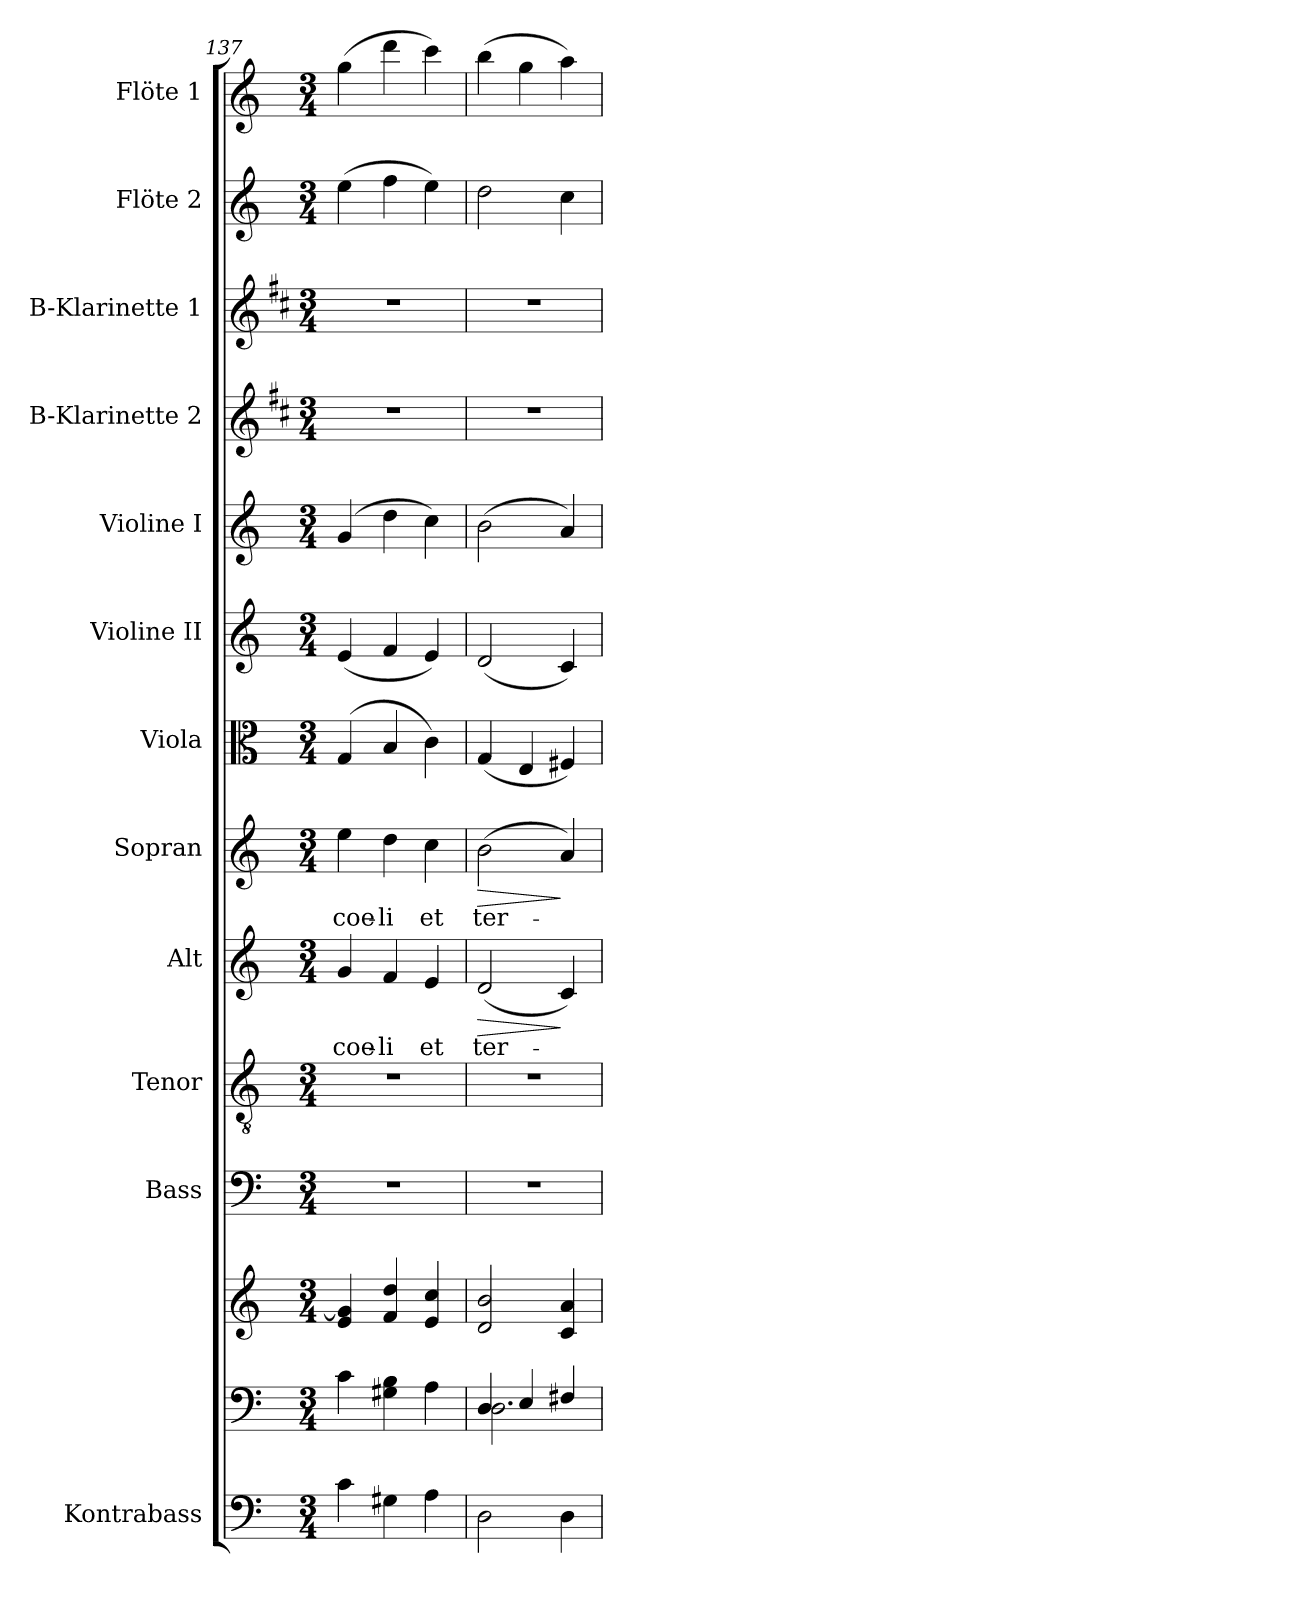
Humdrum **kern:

**kern	**kern	**kern	**kern	**kern	**kern	**text	**dynam	**kern	**text	**dynam	**kern	**kern	**kern	**kern	**kern	**kern	**kern
*part13	*part12	*part12	*part11	*part10	*part9	*part9	*part9	*part8	*part8	*part8	*part7	*part6	*part5	*part4	*part3	*part2	*part1
*staff14	*staff13	*staff12	*staff11	*staff10	*staff9	*staff9	*staff9	*staff8	*staff8	*staff8	*staff7	*staff6	*staff5	*staff4	*staff3	*staff2	*staff1
*I"Kontrabass	*	*	*I"Bass	*I"Tenor	*I"Alt	*	*	*I"Sopran	*	*	*I"Viola	*I"Violine II	*I"Violine I	*I"B-Klarinette 2	*I"B-Klarinette 1	*I"Flöte 2	*I"Flöte 1
*I'Kb.	*	*	*I'B.	*I'T.	*I'A.	*	*	*I'S.	*	*	*I'Vla.	*I'Vl. II	*I'Vl. I	*I'B Kl. 2	*I'B Kl. 1	*I'Fl. 2	*I'Fl. 1
*clefF4	*clefF4	*clefG2	*clefF4	*clefGv2	*clefG2	*	*	*clefG2	*	*	*clefC3	*clefG2	*clefG2	*clefG2	*clefG2	*clefG2	*clefG2
*ITrd7c12	*	*	*	*	*	*	*	*	*	*	*	*	*	*ITrd1c2	*ITrd1c2	*	*
*k[]	*k[]	*k[]	*k[]	*k[]	*k[]	*	*	*k[]	*	*	*k[]	*k[]	*k[]	*k[]	*k[]	*k[]	*k[]
*C:	*C:	*C:	*C:	*C:	*C:	*	*	*C:	*	*	*C:	*C:	*C:	*C:	*C:	*C:	*C:
*M3/4	*M3/4	*M3/4	*M3/4	*M3/4	*M3/4	*	*	*M3/4	*	*	*M3/4	*M3/4	*M3/4	*M3/4	*M3/4	*M3/4	*M3/4
=137	=137	=137	=137	=137	=137	=137	=137	=137	=137	=137	=137	=137	=137	=137	=137	=137	=137
!	!	!	!	!	!	!LO:LY:b	!	!	!LO:LY:b	!	!	!	!	!	!	!	!
4C\	4c\	4e/ 4g/]	2.r	2.r	4g/	coe-	.	4ee\	coe-	.	(>4G/	(<4e/	(4g/	2.r	2.r	(>4ee\	(>4gg\
!	!	!	!	!	!	!LO:LY:b	!	!	!LO:LY:b	!	!	!	!	!	!	!	!
4GG#X\	4G#X\ 4B\	4f/ 4dd/	.	.	4f/	-li	.	4dd\	-li	.	4B/	4f/	4dd\	.	.	4ff\	4ddd\
!	!	!	!	!	!	!LO:LY:b	!	!	!LO:LY:b	!	!	!	!	!	!	!	!
4AA\	4A\	4e/ 4cc/	.	.	4e/	et	.	4cc\	et	.	4c\)	4e/)	4cc\)	.	.	4ee\)	4ccc\)
=138	=138	=138	=138	=138	=138	=138	=138	=138	=138	=138	=138	=138	=138	=138	=138	=138	=138
*	*^	*	*	*	*	*	*	*	*	*	*	*	*	*	*	*	*
!	!	!	!	!	!	!	!LO:LY:b	!LO:HP:b	!	!LO:LY:b	!LO:HP:b	!	!	!	!	!	!	!
2DD\	4D/	2.D\	2d/ 2b/	2.r	2.r	(<2d/	ter-	>	(>2b\	ter-	>	(<4G/	(<2d/	(>2b\	2.r	2.r	2dd\	(>4bb\
.	4E/	.	.	.	.	.	.	.	.	.	.	4E/	.	.	.	.	.	4gg\
4DD\	4F#X/	.	4c/ 4a/	.	.	4c/)	.	]	4a/)	.	]	4F#X/)	4c/)	4a/)	.	.	4cc\	4aa\)
*	*v	*v	*	*	*	*	*	*	*	*	*	*	*	*	*	*	*	*
=	=	=	=	=	=	=	=	=	=	=	=	=	=	=	=	=	=
*-	*-	*-	*-	*-	*-	*-	*-	*-	*-	*-	*-	*-	*-	*-	*-	*-	*-
